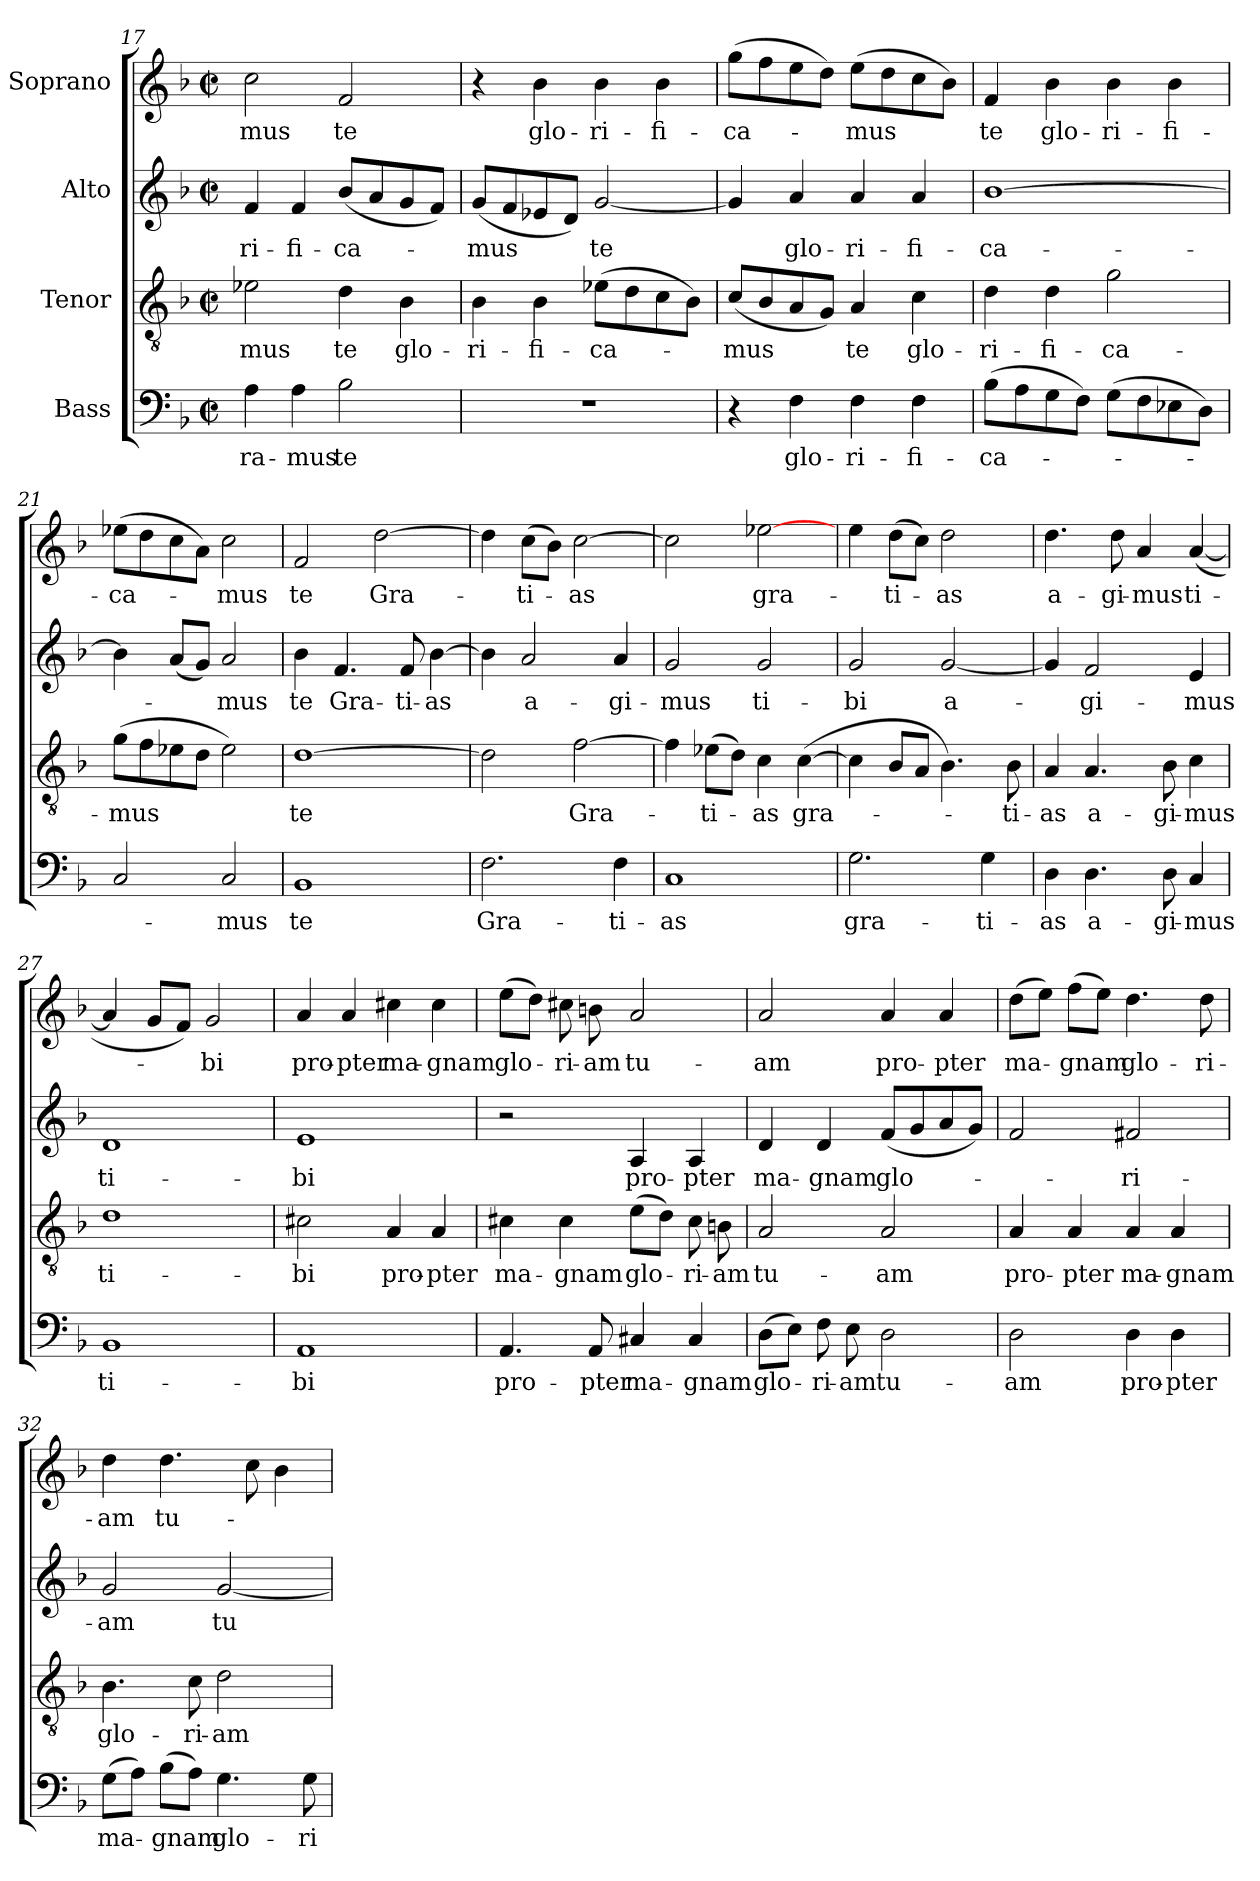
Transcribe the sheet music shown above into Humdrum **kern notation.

**kern	**text	**kern	**text	**kern	**text	**kern	**text
*part4	*part4	*part3	*part3	*part2	*part2	*part1	*part1
*staff4	*staff4	*staff3	*staff3	*staff2	*staff2	*staff1	*staff1
*I"Bass	*	*I"Tenor	*	*I"Alto	*	*I"Soprano	*
*clefF4	*	*clefGv2	*	*clefG2	*	*clefG2	*
*k[b-]	*	*k[b-]	*	*k[b-]	*	*k[b-]	*
*F:	*	*F:	*	*F:	*	*F:	*
*M2/2	*	*M2/2	*	*M2/2	*	*M2/2	*
*met(c|)	*	*met(c|)	*	*met(c|)	*	*met(c|)	*
=17	=17	=17	=17	=17	=17	=17	=17
4A\	-ra-	2e-X\	-mus	4f/	-ri-	2cc\	-mus
4A\	-mus	.	.	4f/	-fi-	.	.
2B-\	te	4d\	te	(8b-/L	-ca-	2f/	te
.	.	.	.	8a/	.	.	.
.	.	4B-\	glo-	8g/	.	.	.
.	.	.	.	8f/J)	.	.	.
=18	=18	=18	=18	=18	=18	=18	=18
1r	.	4B-\	-ri-	(8g/L	-mus	4r	.
.	.	.	.	8f/	.	.	.
.	.	4B-\	-fi-	8e-X/	.	4b-\	glo-
.	.	.	.	8d/J)	.	.	.
.	.	(8e-X\L	-ca-	[2g/	te	4b-\	-ri-
.	.	8d\	.	.	.	.	.
.	.	8c\	.	.	.	4b-\	-fi-
.	.	8B-\J)	.	.	.	.	.
=19	=19	=19	=19	=19	=19	=19	=19
4r	.	(8c/L	-mus	4g/]	.	(8gg\L	-ca-
.	.	8B-/	.	.	.	8ff\	.
4F\	glo-	8A/	.	4a/	glo-	8ee\	.
.	.	8G/J)	.	.	.	8dd\J)	.
4F\	-ri-	4A/	te	4a/	-ri-	(8ee\L	-mus
.	.	.	.	.	.	8dd\	.
4F\	-fi-	4c\	glo-	4a/	-fi-	8cc\	.
.	.	.	.	.	.	8b-\J)	.
=20	=20	=20	=20	=20	=20	=20	=20
(8B-\L	-ca-	4d\	-ri-	[1b-	-ca-	4f/	te
8A\	.	.	.	.	.	.	.
8G\	.	4d\	-fi-	.	.	4b-\	glo-
8F\J)	.	.	.	.	.	.	.
(8G\L	.	2g\	-ca-	.	.	4b-\	-ri-
8F\	.	.	.	.	.	.	.
8E-X\	.	.	.	.	.	4b-\	-fi-
8D\J)	.	.	.	.	.	.	.
!!LO:LB:g=z
=21	=21	=21	=21	=21	=21	=21	=21
2C/	.	(8g\L	-mus	4b-\]	.	(8ee-X\L	-ca-
.	.	8f\	.	.	.	8dd\	.
.	.	8e-X\	.	(8a/L	.	8cc\	.
.	.	8d\J	.	8g/J)	.	8a\J)	.
2C/	-mus	2e-\)	.	2a/	-mus	2cc\	-mus
=22	=22	=22	=22	=22	=22	=22	=22
1BB-	te	[1d	te	4b-\	te	2f/	te
.	.	.	.	4.f/	Gra-	.	.
.	.	.	.	.	.	[2dd\	Gra-
.	.	.	.	8f/	-ti-	.	.
.	.	.	.	[4b-\	-as	.	.
=23	=23	=23	=23	=23	=23	=23	=23
2.F\	Gra-	2d\]	.	4b-\]	.	4dd\]	.
.	.	.	.	2a/	a-	(8cc\L	-ti-
.	.	.	.	.	.	8b-\J)	.
.	.	[2f\	Gra-	.	.	[2cc\	-as
4F\	-ti-	.	.	4a/	-gi-	.	.
=24	=24	=24	=24	=24	=24	=24	=24
1C	-as	4f\]	.	2g/	-mus	2cc\]	.
.	.	(8e-X\L	-ti-	.	.	.	.
.	.	8d\J)	.	.	.	.	.
.	.	4c\	-as	2g/	ti-	[2ee-X\	gra-
.	.	([4c\	gra-	.	.	.	.
=25	=25	=25	=25	=25	=25	=25	=25
2.G\	gra-	4c\]	.	2g/	-bi	4ee\	.
.	.	8B-/L	.	.	.	(8dd\L	-ti-
.	.	8A/J	.	.	.	8cc\J)	.
.	.	4.B-\)	.	[2g/	a-	2dd\	-as
4G\	-ti-	.	.	.	.	.	.
.	.	8B-\	-ti-	.	.	.	.
!!LO:LB:g=z
=26	=26	=26	=26	=26	=26	=26	=26
4D\	-as	4A/	-as	4g/]	.	4.dd\	a-
4.D\	a-	4.A/	a-	2f/	-gi-	.	.
.	.	.	.	.	.	8dd\	-gi-
.	.	.	.	.	.	4a/	-mus
8D\	-gi-	8B-\	-gi-	.	.	.	.
4C/	-mus	4c\	-mus	4e/	-mus	([4a/	ti-
=27	=27	=27	=27	=27	=27	=27	=27
1BB-	ti-	1d	ti-	1d	ti-	4a/]	.
.	.	.	.	.	.	8g/L	.
.	.	.	.	.	.	8f/J)	.
.	.	.	.	.	.	2g/	-bi
=28	=28	=28	=28	=28	=28	=28	=28
1AA	-bi	2c#X\	-bi	1e	-bi	4a/	pro-
.	.	.	.	.	.	4a/	-pter
.	.	4A/	pro-	.	.	4cc#X\	ma-
.	.	4A/	-pter	.	.	4cc#\	-gnam
=29	=29	=29	=29	=29	=29	=29	=29
4.AA/	pro-	4c#X\	ma-	2r	.	(8ee\L	glo-
.	.	.	.	.	.	8dd\J)	.
.	.	4c#\	-gnam	.	.	8cc#X\	-ri-
8AA/	-pter	.	.	.	.	8bn\	-am
4C#X/	ma-	(8e\L	glo-	4A/	pro-	2a/	tu-
.	.	8d\J)	.	.	.	.	.
4C#/	-gnam	8c#\	-ri-	4A/	-pter	.	.
.	.	8Bn\	-am	.	.	.	.
=30	=30	=30	=30	=30	=30	=30	=30
(8D\L	glo-	2A/	tu-	4d/	ma-	2a/	-am
8E\J)	.	.	.	.	.	.	.
8F\	-ri-	.	.	4d/	-gnam	.	.
8E\	-am	.	.	.	.	.	.
2D\	tu-	2A/	-am	(8f/L	glo-	4a/	pro-
.	.	.	.	8g/	.	.	.
.	.	.	.	8a/	.	4a/	-pter
.	.	.	.	8g/J)	.	.	.
!!LO:PB:g=z
=31	=31	=31	=31	=31	=31	=31	=31
2D\	-am	4A/	pro-	2f/	.	(8dd\L	ma-
.	.	.	.	.	.	8ee\J)	.
.	.	4A/	-pter	.	.	(8ff\L	-gnam
.	.	.	.	.	.	8ee\J)	.
4D\	pro-	4A/	ma-	2f#X/	-ri-	4.dd\	glo-
4D\	-pter	4A/	-gnam	.	.	.	.
.	.	.	.	.	.	8dd\	-ri-
=32	=32	=32	=32	=32	=32	=32	=32
(8G\L	ma-	4.B-\	glo-	2g/	-am	4dd\	-am
8A\J)	.	.	.	.	.	.	.
(8B-\L	-gnam	.	.	.	.	4.dd\	tu-
8A\J)	.	8c\	-ri-	.	.	.	.
4.G\	glo-	2d\	-am	[2g/	tu-	.	.
.	.	.	.	.	.	8cc\	.
.	.	.	.	.	.	4b-\	.
8G\	-ri-	.	.	.	.	.	.
=	=	=	=	=	=	=	=
*-	*-	*-	*-	*-	*-	*-	*-
